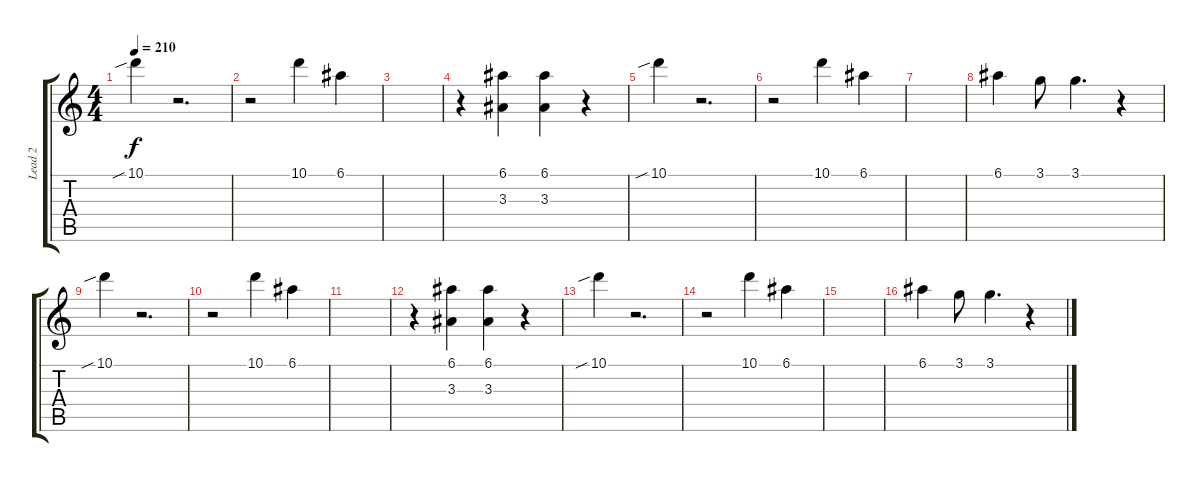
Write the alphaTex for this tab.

\track ("Lead 2" "Lead 2") {instrument overdrivenguitar}
\staff {score tabs}
\tuning (E4 B3 G3 D3 A2 E2) {hide}
\ts (4 4)
\tempo 210
\clef g2
\ks c
10.1{sib}.4{dy f} r.2{d} |
r.2 10.1.4 6.1.4 |
|
r.4 (6.1 3.3).4 (6.1 3.3).4 r.4 |
10.1{sib}.4 r.2{d} |
r.2 10.1.4 6.1.4 |
|
6.1.4 3.1.8 3.1.4{d} r.4 |
10.1{sib}.4 r.2{d} |
r.2 10.1.4 6.1.4 |
|
r.4 (6.1 3.3).4 (6.1 3.3).4 r.4 |
10.1{sib}.4 r.2{d} |
r.2 10.1.4 6.1.4 |
|
6.1.4 3.1.8 3.1.4{d} r.4
